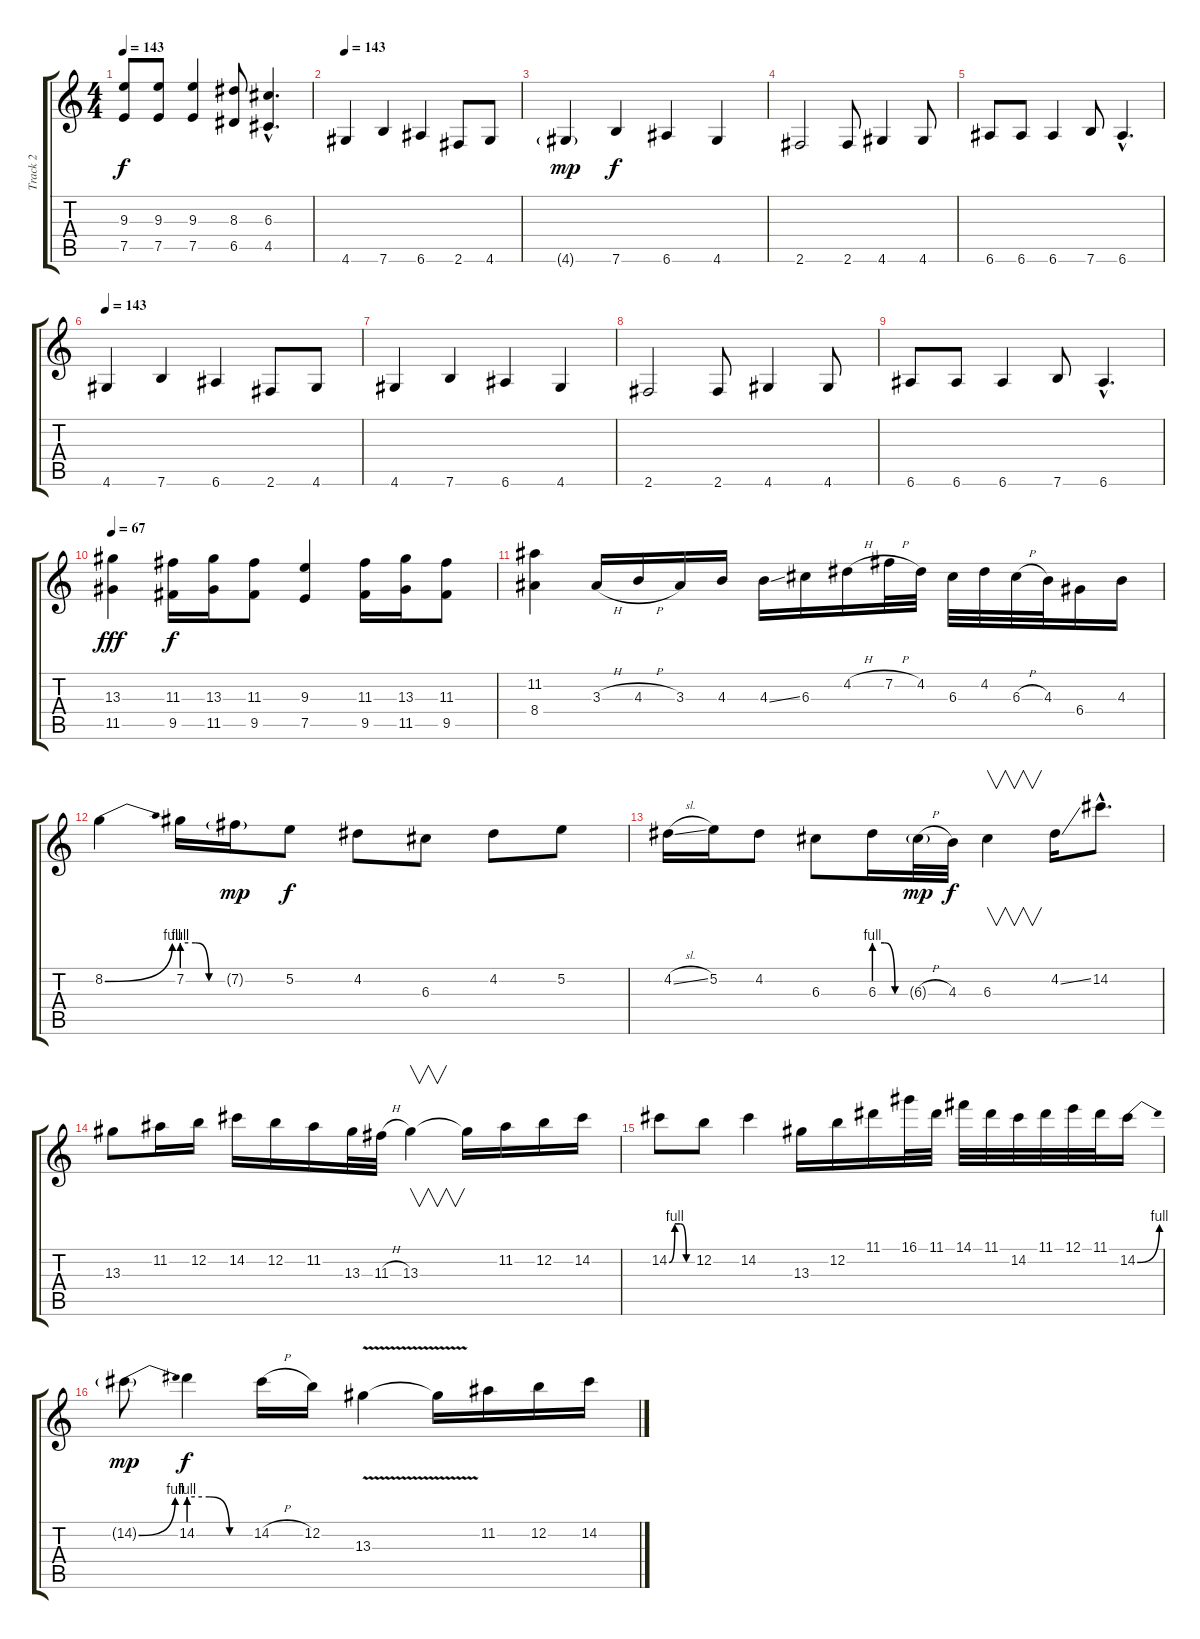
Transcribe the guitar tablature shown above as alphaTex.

\track ("Track 2" "Track 2") {instrument overdrivenguitar}
\staff {score tabs}
\tuning (E4 B3 G3 D3 A2 E2) {hide}
\ts (4 4)
\tempo 143
\clef g2
\ks c
(9.3 7.5).8{dy f} (9.3 7.5).8 (9.3 7.5).4 (8.3 6.5).8 (6.3{hac} 4.5{hac}).4{d} |
\tempo 143
4.6.4 7.6.4 6.6.4 2.6.8 4.6.8 |
4.6{g}.4{dy mp} 7.6.4{dy f} 6.6.4 4.6.4 |
2.6.2 2.6.8 4.6.4 4.6.8 |
6.6.8 6.6.8 6.6.4 7.6.8 6.6{hac}.4{d} |
\tempo 143
4.6.4 7.6.4 6.6.4 2.6.8 4.6.8 |
4.6.4 7.6.4 6.6.4 4.6.4 |
2.6.2 2.6.8 4.6.4 4.6.8 |
6.6.8 6.6.8 6.6.4 7.6.8 6.6{hac}.4{d} |
\tempo 67
(13.3 11.5).4{dy fff} (11.3 9.5).16{dy f} (13.3 11.5).16 (11.3 9.5).8 (9.3 7.5).4 (11.3 9.5).16 (13.3 11.5).16 (11.3 9.5).8 |
(11.2 8.4).4 3.3{h}.16 4.3{h}.16 3.3.16 4.3.16 4.3{ss}.16 6.3.16 4.2{h}.16 7.2{h}.32 4.2.32 6.3.32 4.2.32 6.3{h}.32 4.3.32 6.4.16 4.3.16 |
8.2{be (bend 0 0 60 4)}.4 7.2{be (custom 0 4 20 4 40 0 60 0)}.16 7.2{g}.16{dy mp} 5.2.8{dy f} 4.2.8 6.3.8 4.2.8 5.2.8 |
4.2{sl}.16 5.2.16 4.2.8 6.3.8 6.3{be (custom 0 4 20 4 40 0 60 0)}.16 6.3{h g}.32{dy mp} 4.3.32{dy f} 6.3.4{v} 4.2{ss}.16 14.2{hac}.8{d} |
13.3.8 11.2.16 12.2.16 14.2.16 12.2.16 11.2.16 13.3.32 11.3{h}.32 13.3.4{v} 13.3{t}.16 11.2.16 12.2.16 14.2.16 |
14.2{be (custom 0 0 15 4 30 4 45 0 60 0)}.8 12.2.8 14.2.4 13.3.16 12.2.16 11.1.16 16.1.32 11.1.32 14.1.32 11.1.32 14.2.32 11.1.32 12.1.32 11.1.32 14.2{be (bend 0 0 60 4)}.16 |
14.2{be (bend 0 0 60 4) g}.8{dy mp} 14.2{be (custom 0 4 20 4 40 0 60 0)}.4{dy f} 14.2{h}.16 12.2.16 13.3{v}.4 13.3{t}.16 11.2.16 12.2.16 14.2.16
